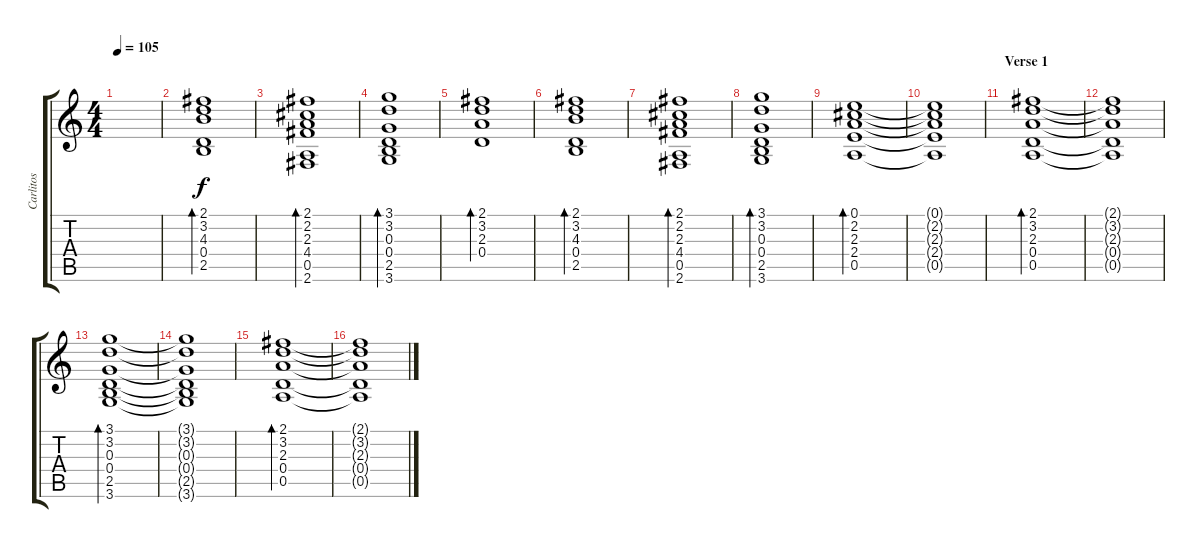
\track ("Carlitos" "Carlitos") {instrument distortionguitar}
\staff {score tabs}
\tuning (E4 B3 G3 D3 A2 E2) {hide}
\ts (4 4)
\tempo 105
\clef g2
\ks c
|
(2.1 3.2 4.3 0.4 2.5).1{bd 240 volume 8 instrument electricguitarmuted} |
(2.1 2.2 2.3 4.4 0.5 2.6).1{bd 240} |
(3.1 3.2 0.3 0.4 2.5 3.6).1{bd 240} |
(2.1 3.2 2.3 0.4).1{bd 240} |
(2.1 3.2 4.3 0.4 2.5).1{bd 240} |
(2.1 2.2 2.3 4.4 0.5 2.6).1{bd 240} |
(3.1 3.2 0.3 0.4 2.5 3.6).1{bd 240} |
(0.1 2.2 2.3 2.4 0.5).1{bd 240} |
(0.1{t} 2.2{t} 2.3{t} 2.4{t} 0.5{t}).1 |
\section ("" "Verse 1")
(2.1 3.2 2.3 0.4 0.5).1{bd 240} |
(2.1{t} 3.2{t} 2.3{t} 0.4{t} 0.5{t}).1 |
(3.1 3.2 0.3 0.4 2.5 3.6).1{bd 240} |
(3.1{t} 3.2{t} 0.3{t} 0.4{t} 2.5{t} 3.6{t}).1 |
(2.1 3.2 2.3 0.4 0.5).1{bd 240} |
(2.1{t} 3.2{t} 2.3{t} 0.4{t} 0.5{t}).1
